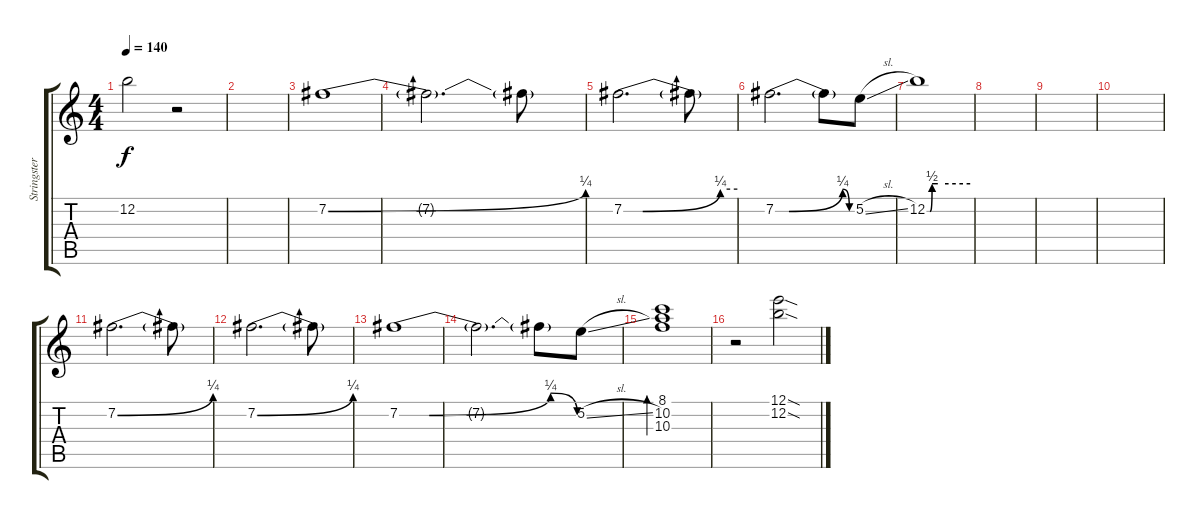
\track ("Stringster" "Stringster") {instrument overdrivenguitar}
\staff {score tabs}
\tuning (E4 B3 G3 D3 A2 E2) {hide}
\ts (4 4)
\tempo 140
\clef g2
\ks c
12.2{t}.2{dy f} r.2 |
|
7.2{be (bend 0 0 60 1)}.1{volume 13} |
7.2{t}.2{d} 7.2{t}.8 |
7.2{be (custom 0 0 10 0 51 1 60 1)}.2{d} 7.2{t}.8 |
7.2{be (custom 0 0 10 0 50 1 55 0 60 0)}.2{d} 7.2{t}.8 5.2{sl}.8 |
12.2{be (custom 0 0 4 0 7 2 15 2 60 2)}.1{volume 5} |
|
|
|
7.2{be (bend 0 0 60 1)}.2{d volume 13} 7.2{t}.8 |
7.2{be (bend 0 0 60 1)}.2{d} 7.2{t}.8 |
7.2{be (custom 0 0 10 0 51 1 60 0)}.1 |
7.2{t}.2{d} 7.2{t}.8 5.2{sl}.8 |
(8.1 10.2 10.3).1{bd 240} |
r.2 (12.1{sod} 12.2{sod}).2
